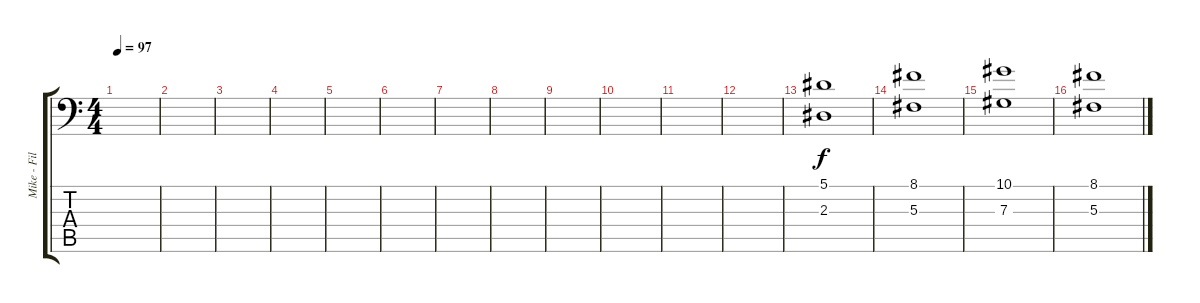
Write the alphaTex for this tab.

\track ("Mike - Fills/FX" "Mike - Fil") {instrument fx8scifi}
\staff {score tabs}
\tuning (Bb3 Gb3 Db3 Ab2 Eb2 Ab1) {hide}
\ts (4 4)
\tempo 97
\clef f4
\ks c
|
|
|
|
|
|
|
|
|
|
|
|
(5.1 2.3).1{volume 10} |
(8.1 5.3).1{volume 6} |
(10.1 7.3).1{volume 6} |
(8.1 5.3).1{volume 6}
